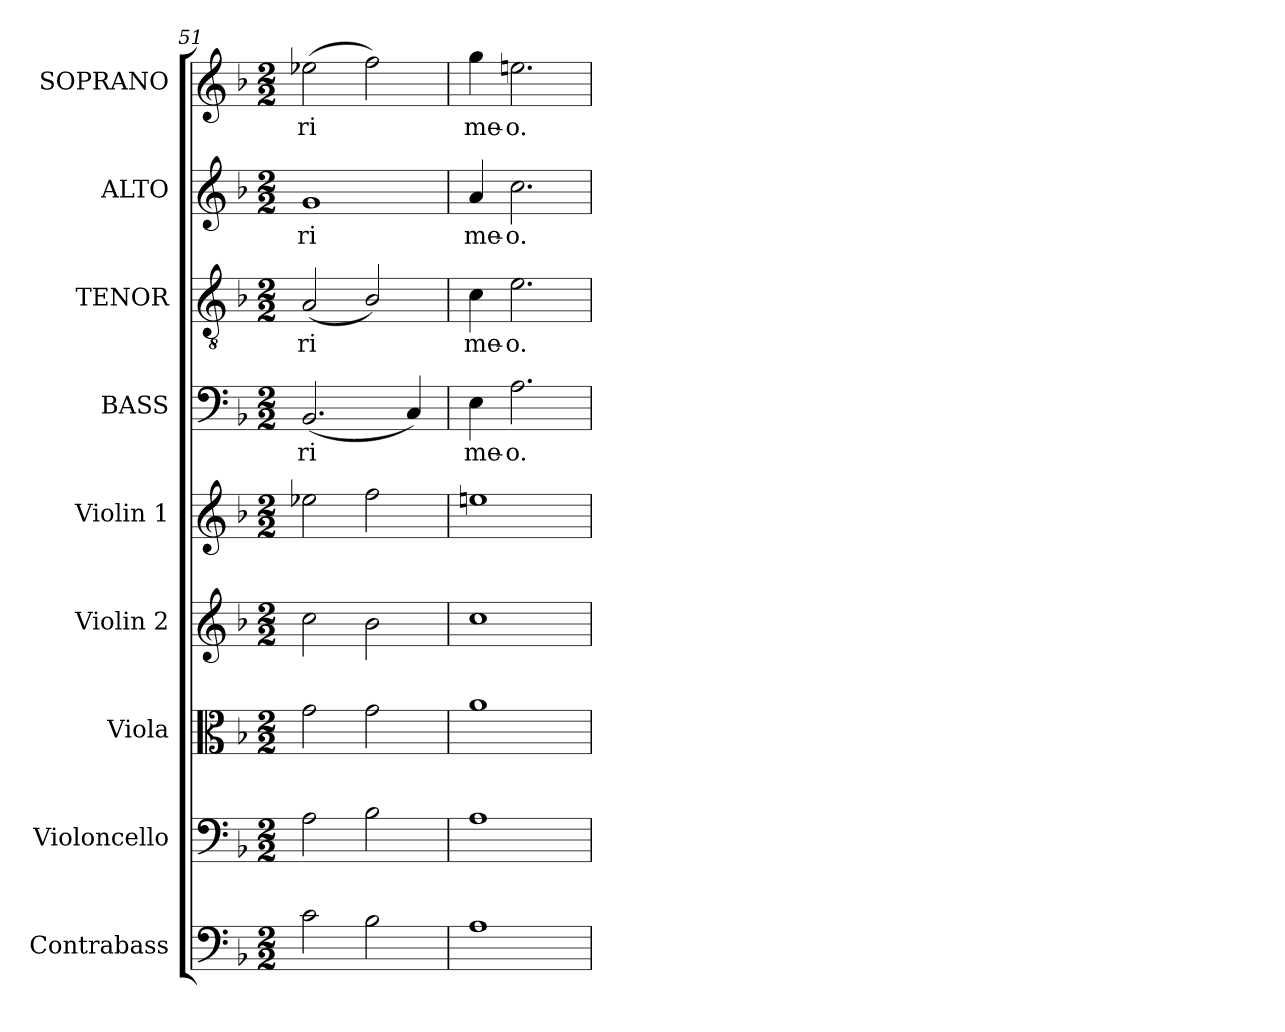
**kern	**kern	**kern	**kern	**kern	**kern	**text	**kern	**text	**kern	**text	**kern	**text
*part9	*part8	*part7	*part6	*part5	*part4	*part4	*part3	*part3	*part2	*part2	*part1	*part1
*staff9	*staff8	*staff7	*staff6	*staff5	*staff4	*staff4	*staff3	*staff3	*staff2	*staff2	*staff1	*staff1
*I"Contrabass	*I"Violoncello	*I"Viola	*I"Violin 2	*I"Violin 1	*I"BASS	*	*I"TENOR	*	*I"ALTO	*	*I"SOPRANO	*
*I'Cb.	*I'Vc.	*I'Vla.	*I'Vln. 2	*I'Vln. 1	*I'B.	*	*I'T.	*	*I'A.	*	*I'S.	*
*clefF4	*clefF4	*clefC3	*clefG2	*clefG2	*clefF4	*	*clefGv2	*	*clefG2	*	*clefG2	*
*ITrd7c12	*	*	*	*	*	*	*ITrd7c12	*	*	*	*	*
*k[b-]	*k[b-]	*k[b-]	*k[b-]	*k[b-]	*k[b-]	*	*k[b-]	*	*k[b-]	*	*k[b-]	*
*F:	*F:	*F:	*F:	*F:	*F:	*	*F:	*	*F:	*	*F:	*
*M2/2	*M2/2	*M2/2	*M2/2	*M2/2	*M2/2	*	*M2/2	*	*M2/2	*	*M2/2	*
=51	=51	=51	=51	=51	=51	=51	=51	=51	=51	=51	=51	=51
!	!	!	!	!	!	!LO:LY:b:color=#000000	!	!	!	!	!	!
!	!	!	!	!	!	!	!	!LO:LY:b:color=#000000	!	!	!	!
!	!	!	!	!	!	!	!	!	!	!LO:LY:b:color=#000000	!	!
!	!	!	!	!	!	!	!	!	!	!	!	!LO:LY:b:color=#000000
2Ci\	2Ai\	2gi\	2cci\	2ee-Xi\	(2.BB-i/	-ri	(2AAi/	-ri	1gi	-ri	(2ee-Xi\	-ri
2BB-i\	2B-i\	2gi\	2b-i\	2ffi\	.	.	2BB-i/)	.	.	.	2ffi\)	.
.	.	.	.	.	4Ci/)	.	.	.	.	.	.	.
=52	=52	=52	=52	=52	=52	=52	=52	=52	=52	=52	=52	=52
!	!	!	!	!	!	!LO:LY:b:color=#000000	!	!	!	!	!	!
!	!	!	!	!	!	!	!	!LO:LY:b:color=#000000	!	!	!	!
!	!	!	!	!	!	!	!	!	!	!LO:LY:b:color=#000000	!	!
!	!	!	!	!	!	!	!	!	!	!	!	!LO:LY:b:color=#000000
1AAi	1Ai	1ai	1cci	1eeni	4Ei\	me-	4Ci\	me-	4ai/	me-	4ggi\	me-
!	!	!	!	!	!	!LO:LY:b:color=#000000	!	!	!	!	!	!
!	!	!	!	!	!	!	!	!LO:LY:b:color=#000000	!	!	!	!
!	!	!	!	!	!	!	!	!	!	!LO:LY:b:color=#000000	!	!
!	!	!	!	!	!	!	!	!	!	!	!	!LO:LY:b:color=#000000
.	.	.	.	.	2.Ai\	-o.	2.Ei\	-o.	2.cci\	-o.	2.eeni\	-o.
=	=	=	=	=	=	=	=	=	=	=	=	=
*-	*-	*-	*-	*-	*-	*-	*-	*-	*-	*-	*-	*-
